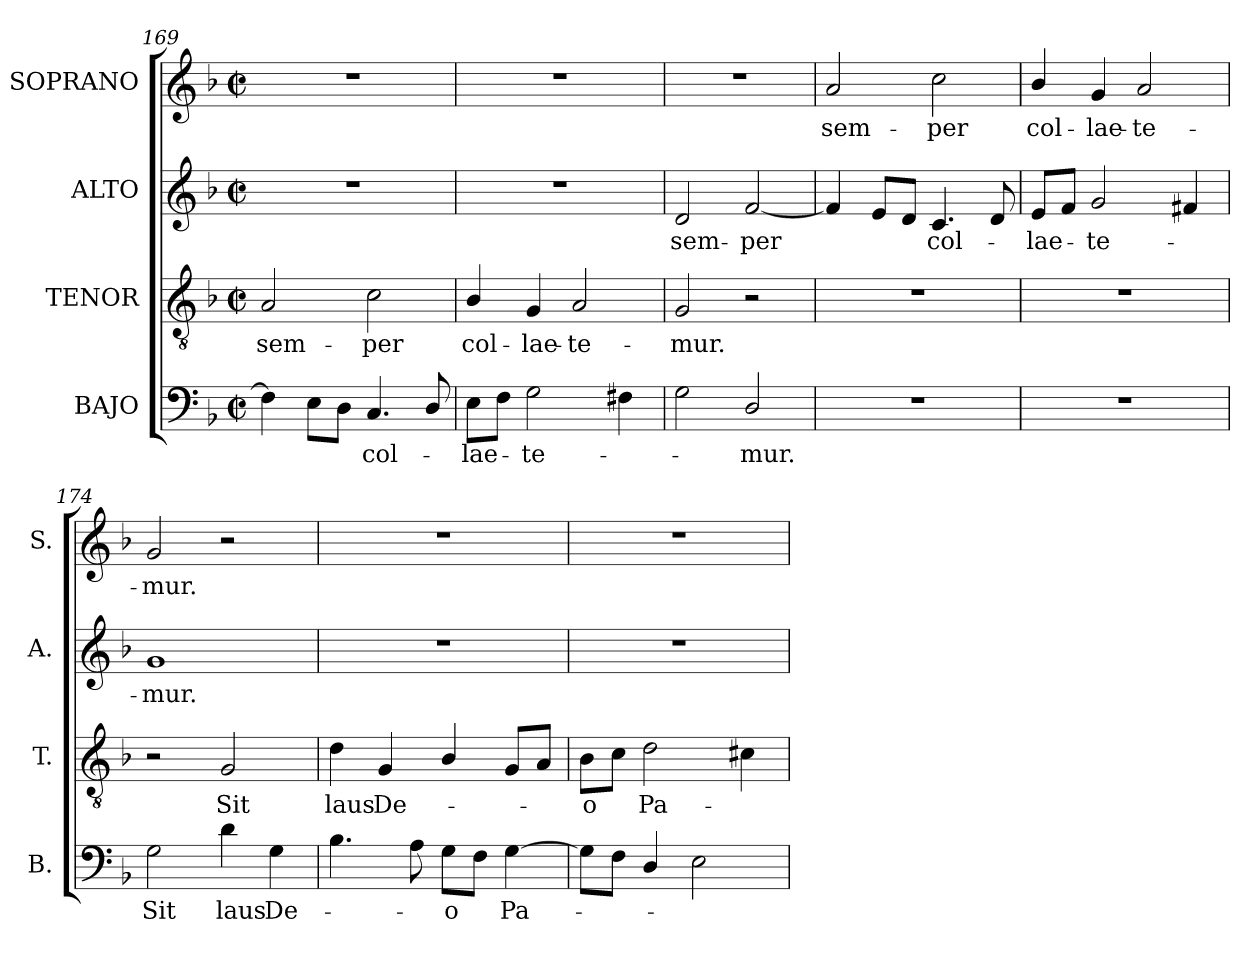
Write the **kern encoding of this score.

**kern	**text	**kern	**text	**kern	**text	**kern	**text
*part4	*part4	*part3	*part3	*part2	*part2	*part1	*part1
*staff4	*staff4	*staff3	*staff3	*staff2	*staff2	*staff1	*staff1
*I"BAJO	*	*I"TENOR	*	*I"ALTO	*	*I"SOPRANO	*
*I'B.	*	*I'T.	*	*I'A.	*	*I'S.	*
!!LO:LB:g=z
*clefF4	*	*clefGv2	*	*clefG2	*	*clefG2	*
*	*	*ITrd7c12	*	*	*	*	*
*k[b-]	*	*k[b-]	*	*k[b-]	*	*k[b-]	*
*F:	*	*F:	*	*F:	*	*F:	*
*M2/2	*	*M2/2	*	*M2/2	*	*M2/2	*
*met(c|)	*	*met(c|)	*	*met(c|)	*	*met(c|)	*
=169	=169	=169	=169	=169	=169	=169	=169
!	!	!	!LO:LY:b:color=#000000	!	!	!	!
4Fi\]	.	2AAi/	sem-	1r	.	1r	.
8Ei\L	.	.	.	.	.	.	.
8Di\J	.	.	.	.	.	.	.
!	!LO:LY:b:color=#000000	!	!	!	!	!	!
!	!	!	!LO:LY:b:color=#000000	!	!	!	!
4.Ci/	col-	2Ci\	-per	.	.	.	.
8Di/	.	.	.	.	.	.	.
=170	=170	=170	=170	=170	=170	=170	=170
!	!LO:LY:b:color=#000000	!	!	!	!	!	!
!	!	!	!LO:LY:b:color=#000000	!	!	!	!
8Ei\L	-lae-	4BB-i/	col-	1r	.	1r	.
8Fi\J	.	.	.	.	.	.	.
!	!LO:LY:b:color=#000000	!	!	!	!	!	!
!	!	!	!LO:LY:b:color=#000000	!	!	!	!
2Gi\	-te-	4GGi/	-lae-	.	.	.	.
!	!	!	!LO:LY:b:color=#000000	!	!	!	!
.	.	2AAi/	-te-	.	.	.	.
4F#Xi\	.	.	.	.	.	.	.
=171	=171	=171	=171	=171	=171	=171	=171
!	!	!	!LO:LY:b:color=#000000	!	!	!	!
!	!	!	!	!	!LO:LY:b:color=#000000	!	!
2Gi\	.	2GGi/	-mur.	2di/	sem-	1r	.
!	!LO:LY:b:color=#000000	!	!	!	!	!	!
!	!	!	!	!	!LO:LY:b:color=#000000	!	!
2Di/	-mur.	2r	.	[2fi/	-per	.	.
=172	=172	=172	=172	=172	=172	=172	=172
!	!	!	!	!	!	!	!LO:LY:b:color=#000000
1r	.	1r	.	4fi/]	.	2ai/	sem-
.	.	.	.	8ei/L	.	.	.
.	.	.	.	8di/J	.	.	.
!	!	!	!	!	!LO:LY:b:color=#000000	!	!
!	!	!	!	!	!	!	!LO:LY:b:color=#000000
.	.	.	.	4.ci/	col-	2cci\	-per
.	.	.	.	8di/	.	.	.
=173	=173	=173	=173	=173	=173	=173	=173
!	!	!	!	!	!LO:LY:b:color=#000000	!	!
!	!	!	!	!	!	!	!LO:LY:b:color=#000000
1r	.	1r	.	8ei/L	-lae-	4b-i/	col-
.	.	.	.	8fi/J	.	.	.
!	!	!	!	!	!LO:LY:b:color=#000000	!	!
!	!	!	!	!	!	!	!LO:LY:b:color=#000000
.	.	.	.	2gi/	-te-	4gi/	-lae-
!	!	!	!	!	!	!	!LO:LY:b:color=#000000
.	.	.	.	.	.	2ai/	-te-
.	.	.	.	4f#Xi/	.	.	.
=174	=174	=174	=174	=174	=174	=174	=174
!	!LO:LY:b:color=#000000	!	!	!	!	!	!
!	!	!	!	!	!LO:LY:b:color=#000000	!	!
!	!	!	!	!	!	!	!LO:LY:b:color=#000000
2Gi\	Sit	2r	.	1gi	-mur.	2gi/	-mur.
!	!LO:LY:b:color=#000000	!	!	!	!	!	!
!	!	!	!LO:LY:b:color=#000000	!	!	!	!
4di\	laus	2GGi/	Sit	.	.	2r	.
!	!LO:LY:b:color=#000000	!	!	!	!	!	!
4Gi\	De-	.	.	.	.	.	.
!!LO:PB:g=z
=175	=175	=175	=175	=175	=175	=175	=175
!	!	!	!LO:LY:b:color=#000000	!	!	!	!
4.B-i\	.	4Di\	laus	1r	.	1r	.
!	!	!	!LO:LY:b:color=#000000	!	!	!	!
.	.	4GGi/	De-	.	.	.	.
8Ai\	.	.	.	.	.	.	.
!	!LO:LY:b:color=#000000	!	!	!	!	!	!
8Gi\L	-o	4BB-i/	.	.	.	.	.
8Fi\J	.	.	.	.	.	.	.
!	!LO:LY:b:color=#000000	!	!	!	!	!	!
[4Gi\	Pa-	8GGi/L	.	.	.	.	.
.	.	8AAi/J	.	.	.	.	.
=176	=176	=176	=176	=176	=176	=176	=176
!	!	!	!LO:LY:b:color=#000000	!	!	!	!
8Gi\L]	.	8BB-i\L	-o	1r	.	1r	.
8Fi\J	.	8Ci\J	.	.	.	.	.
!	!	!	!LO:LY:b:color=#000000	!	!	!	!
4Di/	.	2Di\	Pa-	.	.	.	.
2Ei\	.	.	.	.	.	.	.
.	.	4C#Xi\	.	.	.	.	.
=	=	=	=	=	=	=	=
*-	*-	*-	*-	*-	*-	*-	*-
